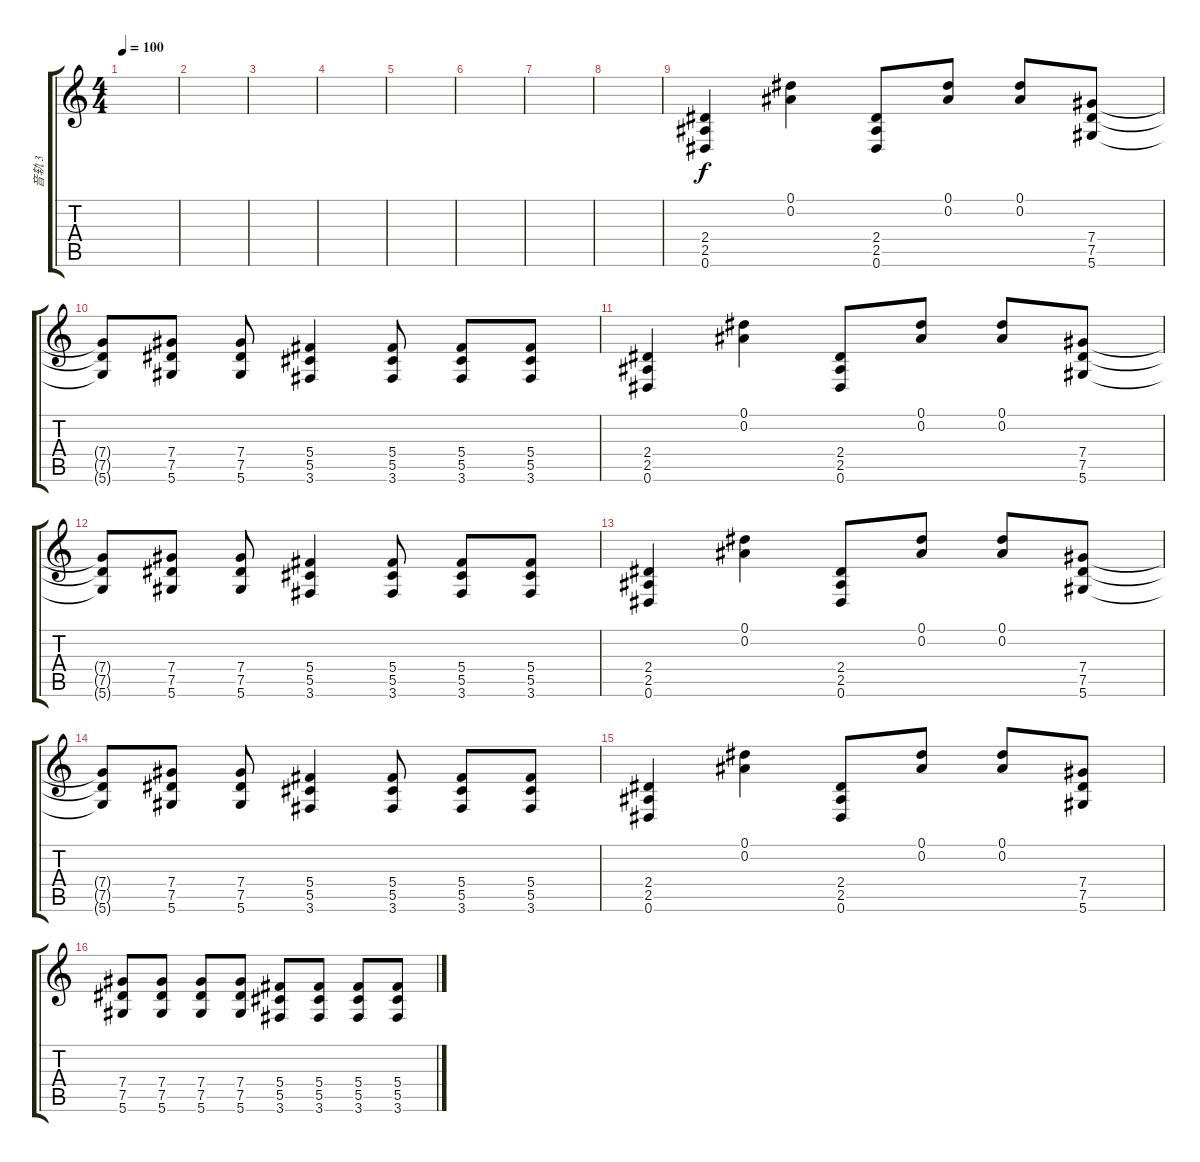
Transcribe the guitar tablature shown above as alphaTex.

\track ("音轨 3" "音轨 3") {instrument electricguitarclean}
\staff {score tabs}
\tuning (Eb4 Bb3 Gb3 Db3 Ab2 Eb2) {hide}
\ts (4 4)
\tempo 100
\clef g2
\ks c
|
|
|
|
|
|
|
|
(2.4 2.5 0.6).4 (0.1 0.2).4 (2.4 2.5 0.6).8 (0.1 0.2).8 (0.1 0.2).8 (7.4 7.5 5.6).8 |
(7.4{t} 7.5{t} 5.6{t}).8 (7.4 7.5 5.6).8 (7.4 7.5 5.6).8 (5.4 5.5 3.6).4 (5.4 5.5 3.6).8 (5.4 5.5 3.6).8 (5.4 5.5 3.6).8 |
(2.4 2.5 0.6).4 (0.1 0.2).4 (2.4 2.5 0.6).8 (0.1 0.2).8 (0.1 0.2).8 (7.4 7.5 5.6).8 |
(7.4{t} 7.5{t} 5.6{t}).8 (7.4 7.5 5.6).8 (7.4 7.5 5.6).8 (5.4 5.5 3.6).4 (5.4 5.5 3.6).8 (5.4 5.5 3.6).8 (5.4 5.5 3.6).8 |
(2.4 2.5 0.6).4 (0.1 0.2).4 (2.4 2.5 0.6).8 (0.1 0.2).8 (0.1 0.2).8 (7.4 7.5 5.6).8 |
(7.4{t} 7.5{t} 5.6{t}).8 (7.4 7.5 5.6).8 (7.4 7.5 5.6).8 (5.4 5.5 3.6).4 (5.4 5.5 3.6).8 (5.4 5.5 3.6).8 (5.4 5.5 3.6).8 |
(2.4 2.5 0.6).4 (0.1 0.2).4 (2.4 2.5 0.6).8 (0.1 0.2).8 (0.1 0.2).8 (7.4 7.5 5.6).8 |
(7.4 7.5 5.6).8 (7.4 7.5 5.6).8 (7.4 7.5 5.6).8 (7.4 7.5 5.6).8 (5.4 5.5 3.6).8 (5.4 5.5 3.6).8 (5.4 5.5 3.6).8 (5.4 5.5 3.6).8
